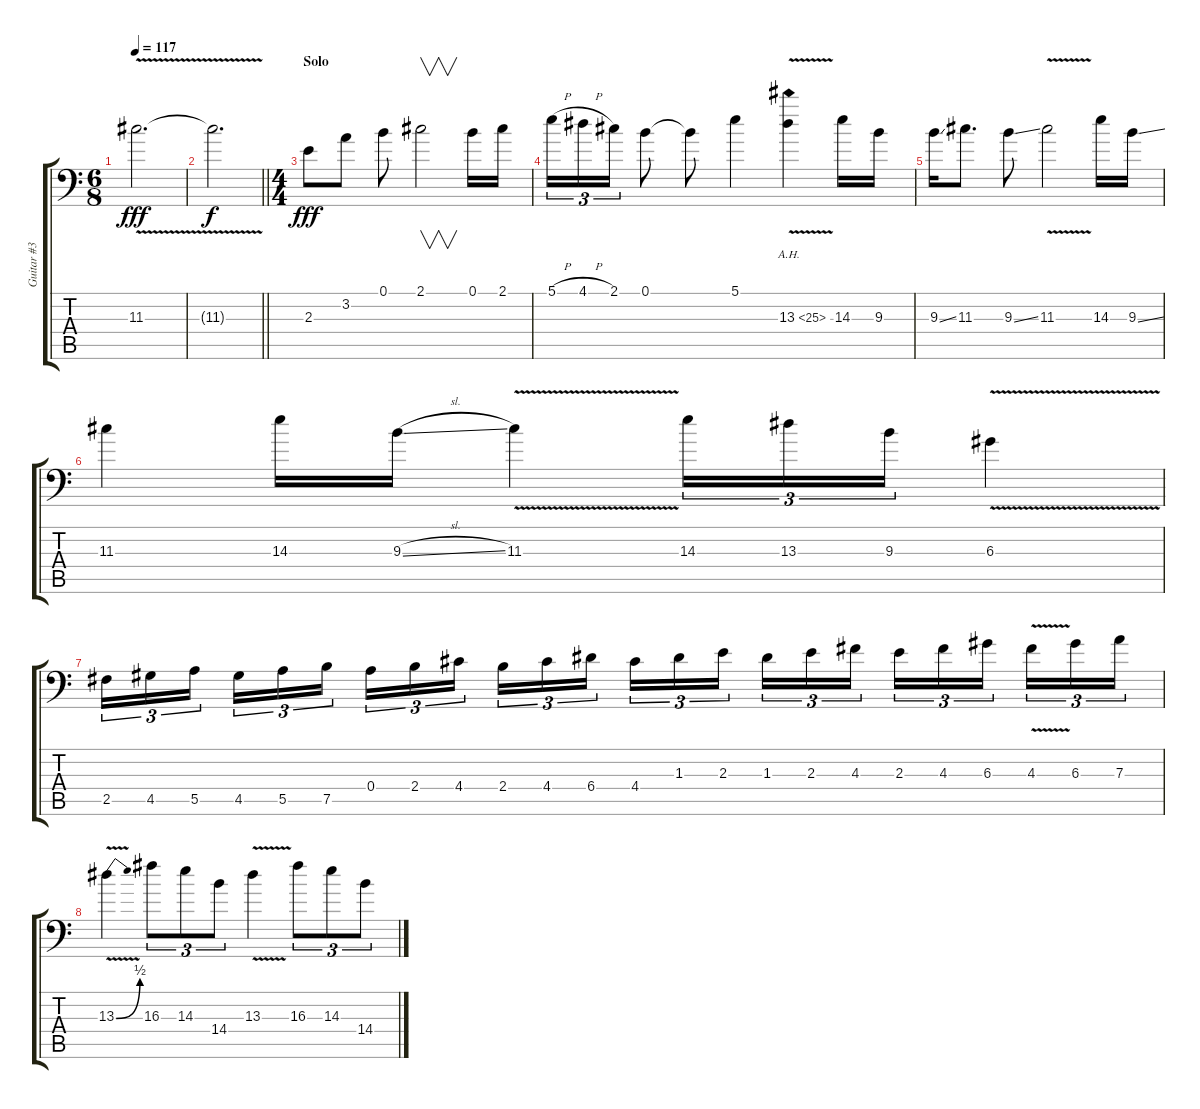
\track ("Guitar #3 Add." "Guitar #3 ") {instrument distortionguitar}
\staff {score tabs}
\tuning (B3 Gb3 D3 A2 E2 A1) {hide}
\ts (6 8)
\tempo 117
\clef f4
\ks c
11.3{v}.2{d dy fff} |
\barLineRight lightlight
11.3{t}.2{d dy f} |
\ts (4 4)
\section ("" "Solo")
2.3.8{dy fff instrument overdrivenguitar} 3.2.8 0.1.8 2.1.2{v} 0.1.16 2.1.16 |
5.1{h}.16{tu (3 2)} 4.1{h}.16{tu (3 2)} 2.1.16{tu (3 2)} 0.1.8 0.1{t}.8 5.1.4 13.3{ah 12 v}.4{instrument guitarharmonics} 14.3.16{instrument overdrivenguitar} 9.3.16 |
9.3{ss}.16 11.3.8{d} 9.3{ss}.8 11.3{v}.2 14.3.16 9.3{ss}.16 |
11.3.4 14.3.16 9.3{sl}.16 11.3{v}.4 14.3.16{tu (3 2)} 13.3.16{tu (3 2)} 9.3.16{tu (3 2)} 6.3{v}.4 |
2.5.16{tu (3 2)} 4.5.16{tu (3 2)} 5.5.16{tu (3 2) beam splitsecondary} 4.5.16{tu (3 2)} 5.5.16{tu (3 2)} 7.5.16{tu (3 2)} 0.4.16{tu (3 2)} 2.4.16{tu (3 2)} 4.4.16{tu (3 2) beam splitsecondary} 2.4.16{tu (3 2)} 4.4.16{tu (3 2)} 6.4.16{tu (3 2)} 4.4.16{tu (3 2)} 1.3.16{tu (3 2)} 2.3.16{tu (3 2) beam splitsecondary} 1.3.16{tu (3 2)} 2.3.16{tu (3 2)} 4.3.16{tu (3 2)} 2.3.16{tu (3 2)} 4.3.16{tu (3 2)} 6.3.16{tu (3 2) beam splitsecondary} 4.3{v}.16{tu (3 2)} 6.3.16{tu (3 2)} 7.3.16{tu (3 2)} |
13.3{be (bend 0 0 60 2) v}.4 16.3.8{tu (3 2)} 14.3.8{tu (3 2)} 14.4.8{tu (3 2)} 13.3{v}.4 16.3.8{tu (3 2)} 14.3.8{tu (3 2)} 14.4.8{tu (3 2)}
